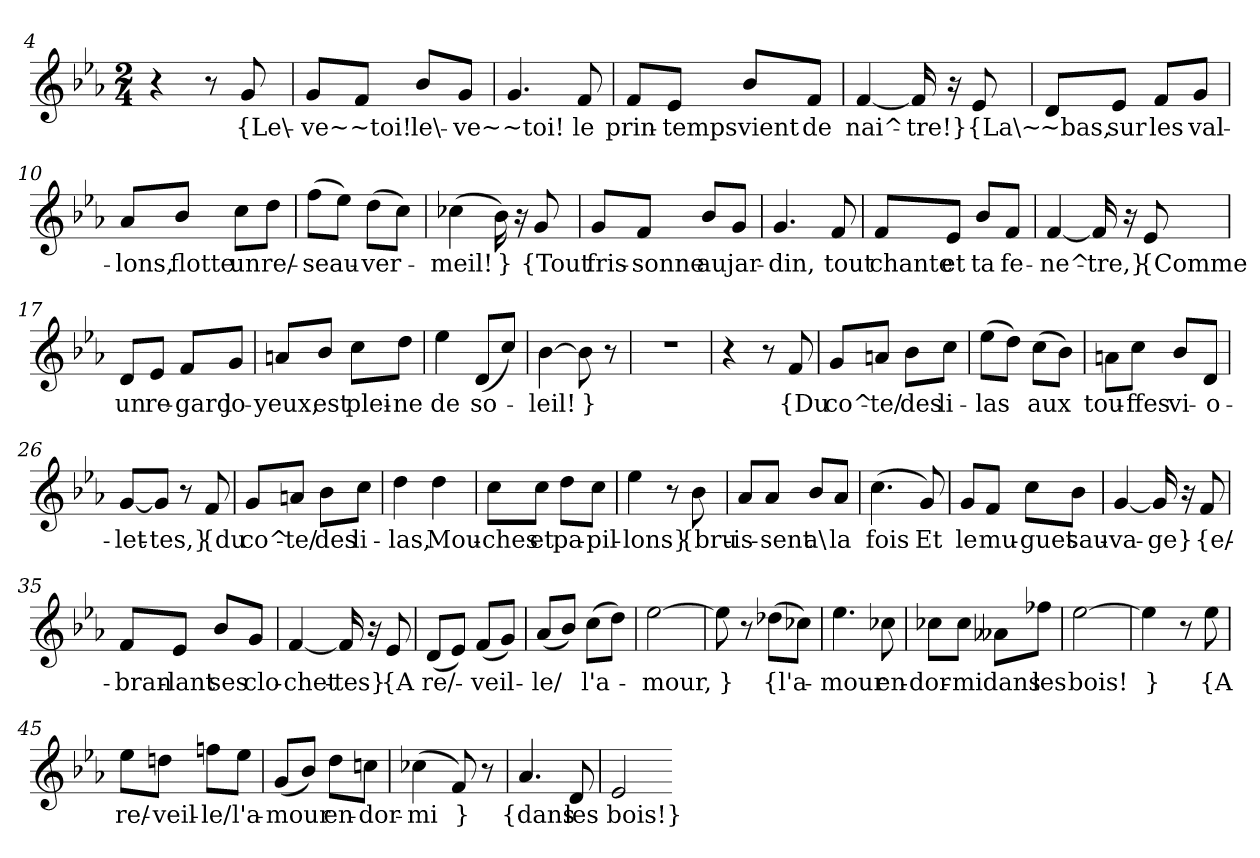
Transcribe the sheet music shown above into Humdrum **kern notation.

**kern	**text
*part1	*part1
*staff1	*staff1
*clefG2	*
*k[b-e-a-]	*
*M2/4	*
=4	=4
4r	.
8r	.
8g	{Le\-
=5	=5
8g/L	-ve~
8f/J	~toi!
8b-/L	le\-
8g/J	-ve~
=6	=6
4.g	~toi!
8f	le
=7	=7
8f/L	prin-
8e-/J	-temps
8b-/L	vient
8f/J	de
=8	=8
[4f	nai^-
16f]	-tre!}
16r	.
8e-	{La\~
=9	=9
8d/L	~bas,
8e-/J	sur
8f/L	les
8g/J	val-
=10	=10
8a-/L	-lons,
8b-/J	flotte
8cc\L	un
8dd\J	re/-
=11	=11
(8ff\L	-seau-
8ee-\J)	.
(8dd\L	ver-
8cc\J)	.
=12	=12
(4cc-X	-meil!
16b-)	}
16r	.
8g	{Tout
=13	=13
8g/L	fris-
8f/J	-sonne
8b-/L	au
8g/J	jar-
=14	=14
4.g	-din,
8f	tout
=15	=15
8f/L	chante
8e-/J	et
8b-/L	ta
8f/J	fe-
=16	=16
[4f	-ne^-
16f]	-tre,}
16r	.
8e-	{Comme
=17	=17
8d/L	un
8e-/J	re-
8f/L	-gard
8g/J	jo-
=18	=18
8an/L	-yeux,
8b-/J	est
8cc\L	plei-
8dd\J	-ne
=19	=19
4ee-	de
(8d/L	so-
8cc/J)	.
=20	=20
[4b-	-leil!
8b-]	}
8r	.
=21	=21
2r	.
=22	=22
4r	.
8r	.
8f	{Du
=23	=23
8g/L	co^-
8an/J	-te/
8b-\L	des
8cc\J	li-
=24	=24
(8ee-\L	-las
8dd\J)	.
(8cc\L	aux
8b-\J)	.
=25	=25
8an\L	tou-
8cc\J	-ffes
8b-/L	vi-
8d/J	-o-
=26	=26
[8g/L	-let-
8g/J]	-tes,}
8r	.
8f	{du
=27	=27
8g/L	co^-
8an/J	-te/
8b-\L	des
8cc\J	li-
=28	=28
4dd	-las,
4dd	Mou-
=29	=29
8cc\L	-ches
8cc\J	et
8dd\L	pa-
8cc\J	-pil-
=30	=30
4ee-	-lons}
8r	.
8b-	{bru-
=31	=31
8a-/L	-is-
8a-/J	-sent
8b-/L	a\
8a-/J	la
=32	=32
(4.cc	fois
8g)	Et
=33	=33
8g/L	le
8f/J	mu-
8cc\L	-guet
8b-\J	sau-
=34	=34
[4g	-va-
16g]	-ge}
16r	.
8f	{e/-
=35	=35
8f/L	-bran-
8e-/J	-lant
8b-/L	ses
8g/J	clo-
=36	=36
[4f	-chet-
16f]	-tes}
16r	.
8e-	{A
=37	=37
(8d/L	re/-
8e-/J)	.
(8f/L	-veil-
8g/J)	.
=38	=38
(8a-/L	-le/
8b-/J)	.
(8cc\L	l'a-
8dd\J)	.
=39	=39
[2ee-	-mour,
=40	=40
8ee-]	}
8r	.
(8dd-X\L	{l'a-
8cc-X\J)	.
=41	=41
4.ee-	-mour
8cc-X	en-
=42	=42
8cc-X\L	-dor-
8cc-\J	-mi
8a--X\L	dans
8ff-X\J	les
=43	=43
[2ee-	bois!
=44	=44
4ee-]	}
8r	.
8ee-	{A
=45	=45
8ee-\L	re/-
8ddn\J	-veil-
8ffn\L	-le/
8ee-\J	l'a-
=46	=46
(8g/L	-mour
8b-/J)	.
8dd\L	en-
8ccn\J	-dor-
=47	=47
(4cc-X	-mi
8f)	}
8r	.
=48	=48
4.a-	{dans
8d	les
=49	=49
2e-	bois!}
=-	=-
*-	*-
